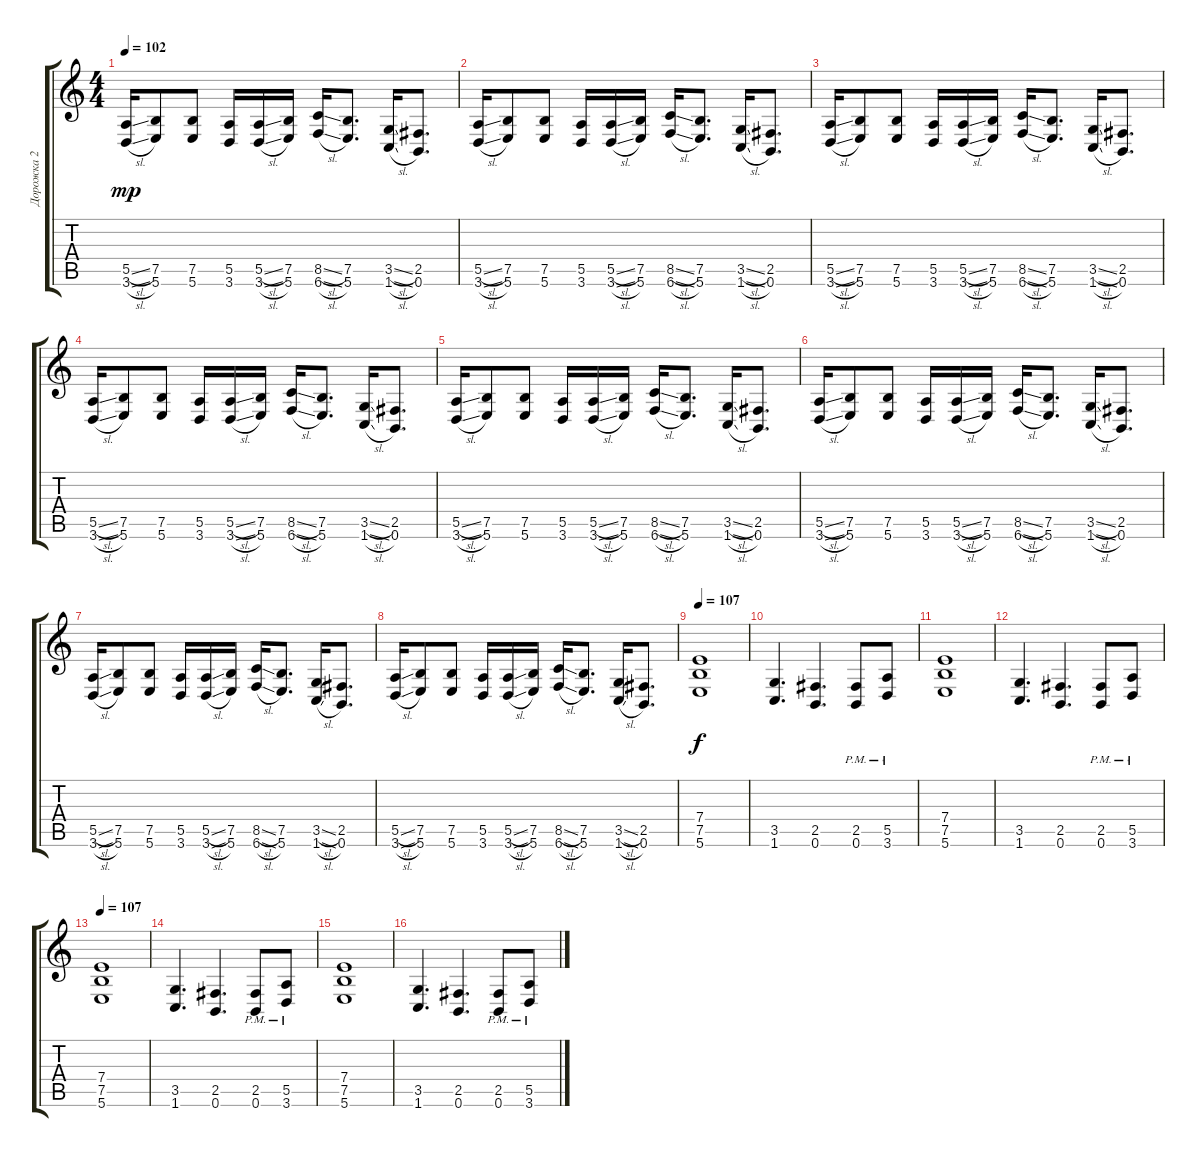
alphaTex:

\track ("Дорожка 2" "Дорожка 2") {instrument distortionguitar}
\staff {score tabs}
\tuning (B3 Gb3 D3 A2 E2 B1) {hide}
\ts (4 4)
\tempo 102
\clef g2
\ks c
(5.5{sl} 3.6{sl}).16{dy mp} (7.5 5.6).8 (7.5 5.6).8 (5.5 3.6).16 (5.5{sl} 3.6{sl}).16 (7.5 5.6).16 (8.5{sl} 6.6{sl}).16 (7.5 5.6).8{d} (3.5{sl} 1.6{sl}).16 (2.5 0.6).8{d} |
(5.5{sl} 3.6{sl}).16 (7.5 5.6).8 (7.5 5.6).8 (5.5 3.6).16 (5.5{sl} 3.6{sl}).16 (7.5 5.6).16 (8.5{sl} 6.6{sl}).16 (7.5 5.6).8{d} (3.5{sl} 1.6{sl}).16 (2.5 0.6).8{d} |
(5.5{sl} 3.6{sl}).16 (7.5 5.6).8 (7.5 5.6).8 (5.5 3.6).16 (5.5{sl} 3.6{sl}).16 (7.5 5.6).16 (8.5{sl} 6.6{sl}).16 (7.5 5.6).8{d} (3.5{sl} 1.6{sl}).16 (2.5 0.6).8{d} |
(5.5{sl} 3.6{sl}).16 (7.5 5.6).8 (7.5 5.6).8 (5.5 3.6).16 (5.5{sl} 3.6{sl}).16 (7.5 5.6).16 (8.5{sl} 6.6{sl}).16 (7.5 5.6).8{d} (3.5{sl} 1.6{sl}).16 (2.5 0.6).8{d} |
(5.5{sl} 3.6{sl}).16 (7.5 5.6).8 (7.5 5.6).8 (5.5 3.6).16 (5.5{sl} 3.6{sl}).16 (7.5 5.6).16 (8.5{sl} 6.6{sl}).16 (7.5 5.6).8{d} (3.5{sl} 1.6{sl}).16 (2.5 0.6).8{d} |
(5.5{sl} 3.6{sl}).16 (7.5 5.6).8 (7.5 5.6).8 (5.5 3.6).16 (5.5{sl} 3.6{sl}).16 (7.5 5.6).16 (8.5{sl} 6.6{sl}).16 (7.5 5.6).8{d} (3.5{sl} 1.6{sl}).16 (2.5 0.6).8{d} |
(5.5{sl} 3.6{sl}).16 (7.5 5.6).8 (7.5 5.6).8 (5.5 3.6).16 (5.5{sl} 3.6{sl}).16 (7.5 5.6).16 (8.5{sl} 6.6{sl}).16 (7.5 5.6).8{d} (3.5{sl} 1.6{sl}).16 (2.5 0.6).8{d} |
(5.5{sl} 3.6{sl}).16 (7.5 5.6).8 (7.5 5.6).8 (5.5 3.6).16 (5.5{sl} 3.6{sl}).16 (7.5 5.6).16 (8.5{sl} 6.6{sl}).16 (7.5 5.6).8{d} (3.5{sl} 1.6{sl}).16 (2.5 0.6).8{d} |
\tempo 107
(7.4 7.5 5.6).1{dy f} |
(3.5 1.6).4{d} (2.5 0.6).4{d} (2.5{pm} 0.6{pm}).8 (5.5{pm} 3.6{pm}).8 |
(7.4 7.5 5.6).1 |
(3.5 1.6).4{d} (2.5 0.6).4{d} (2.5{pm} 0.6{pm}).8 (5.5{pm} 3.6{pm}).8 |
\tempo 107
(7.4 7.5 5.6).1 |
(3.5 1.6).4{d} (2.5 0.6).4{d} (2.5{pm} 0.6{pm}).8 (5.5{pm} 3.6{pm}).8 |
(7.4 7.5 5.6).1 |
(3.5 1.6).4{d} (2.5 0.6).4{d} (2.5{pm} 0.6{pm}).8 (5.5{pm} 3.6{pm}).8
